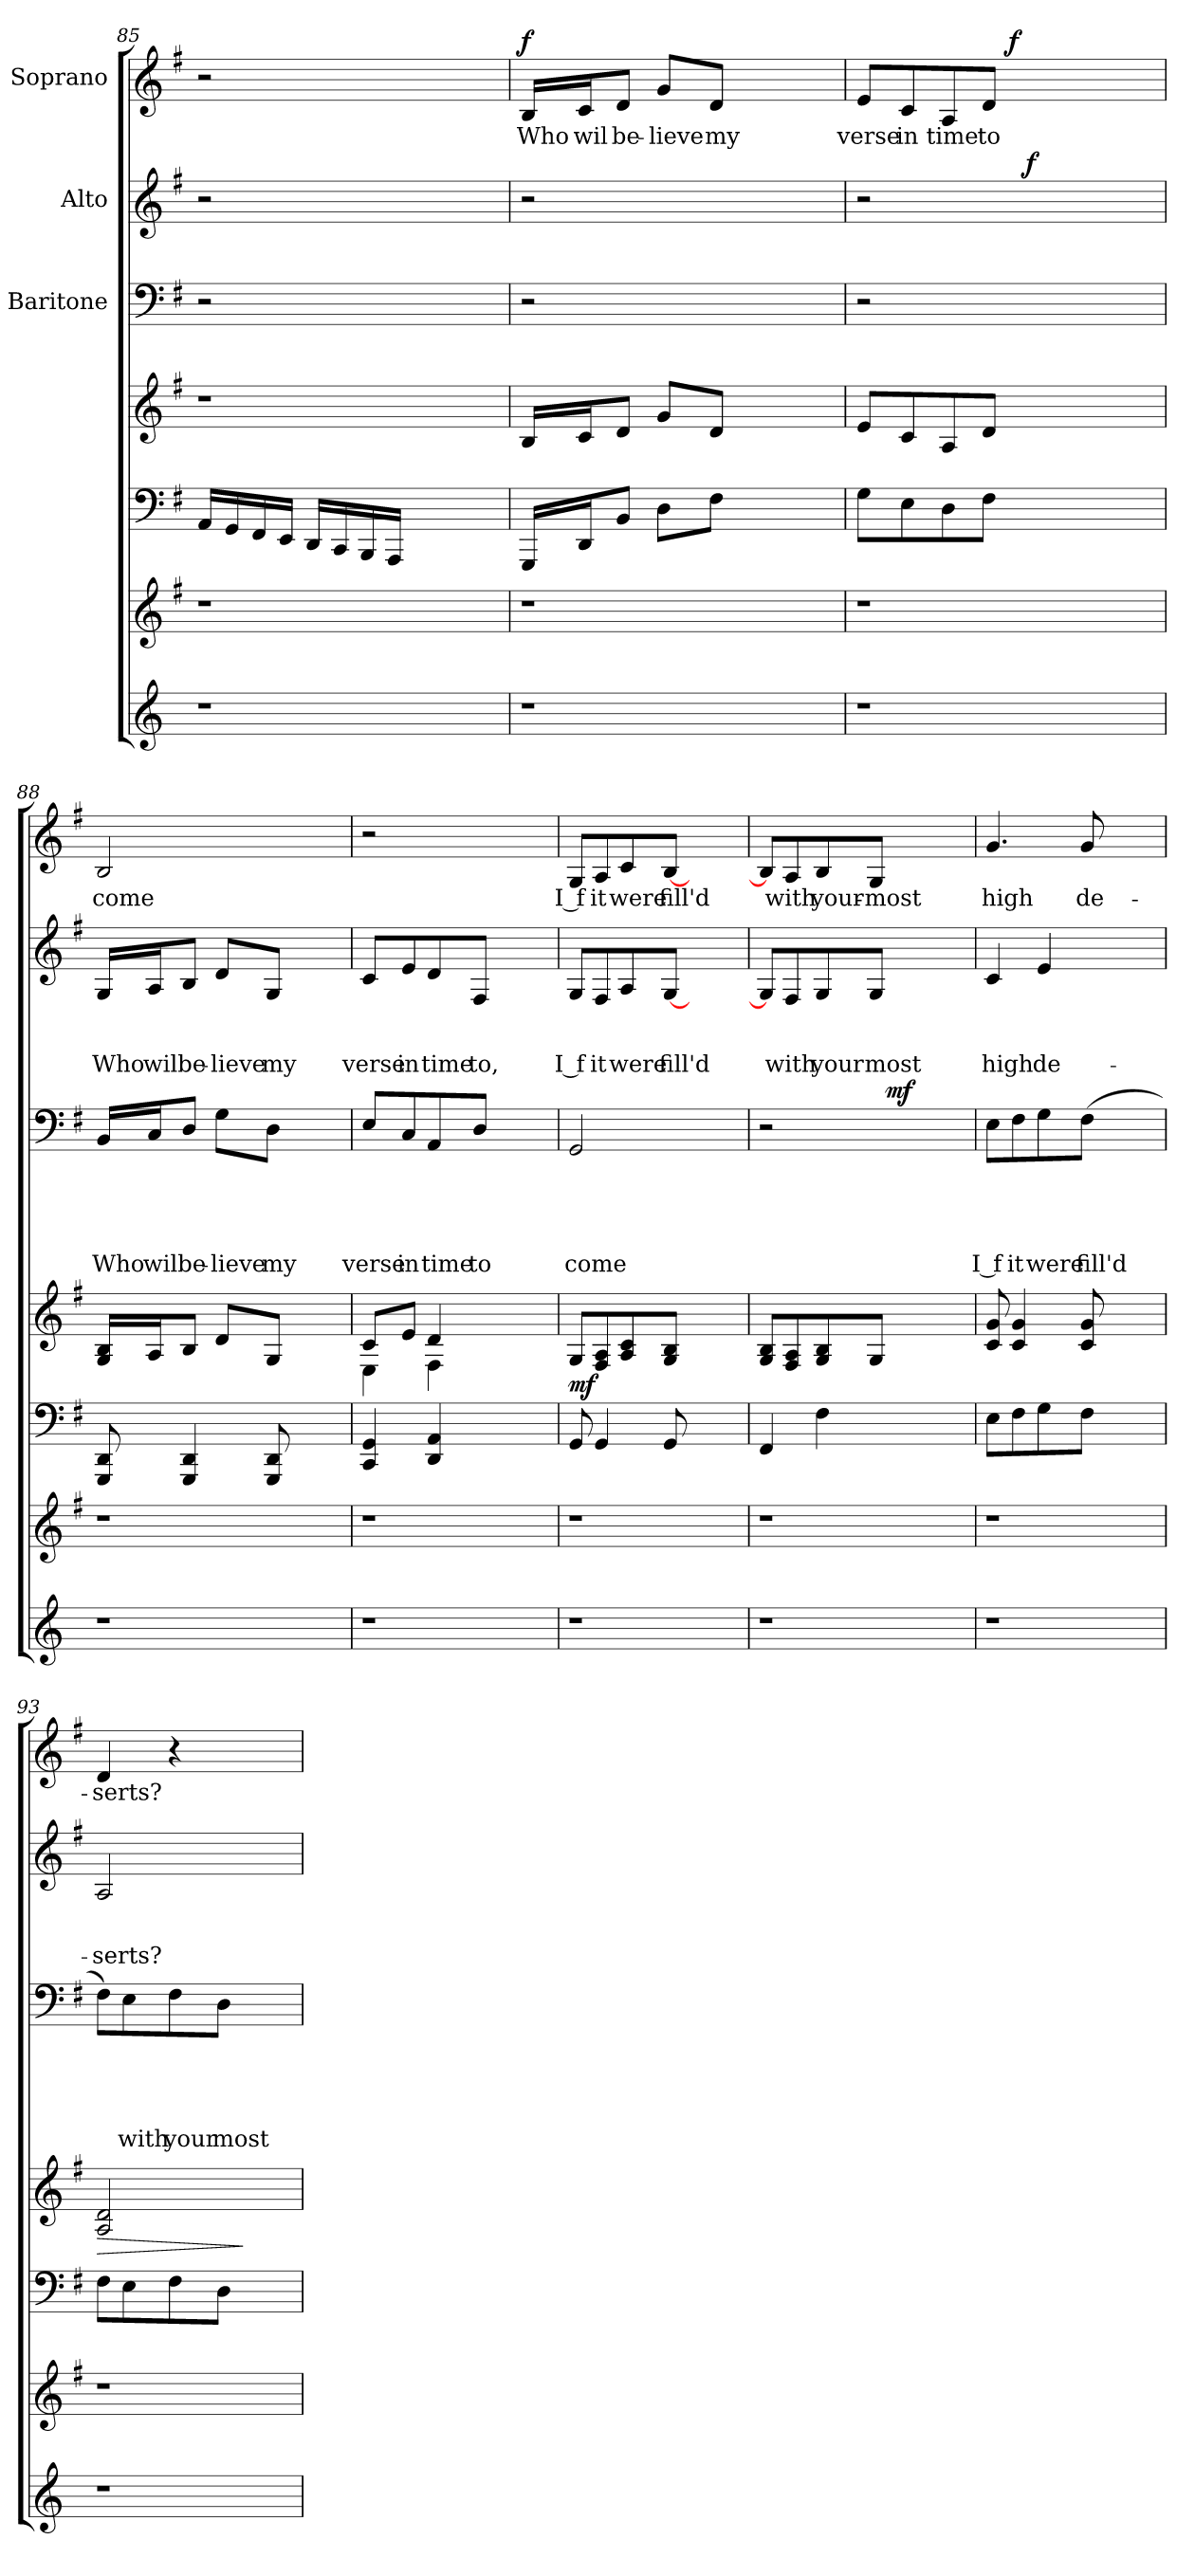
**kern	**kern	**kern	**kern	**dynam	**kern	**text	**text	**text	**text	**text	**dynam	**kern	**text	**text	**text	**dynam	**kern	**text	**dynam
*part6	*part5	*part4	*part4	*part4	*part3	*part3	*part3	*part3	*part3	*part3	*part3	*part2	*part2	*part2	*part2	*part2	*part1	*part1	*part1
*staff7	*staff6	*staff5	*staff4	*staff4/5	*staff3	*staff3	*staff3	*staff3	*staff3	*staff3	*staff3	*staff2	*staff2	*staff2	*staff2	*staff2	*staff1	*staff1	*staff1
*	*	*	*	*	*I"Baritone	*	*	*	*	*	*	*I"Alto	*	*	*	*	*I"Soprano	*	*
*clefG2	*clefG2	*clefF4	*clefG2	*	*clefF4	*	*	*	*	*	*	*clefG2	*	*	*	*	*clefG2	*	*
*	*ITrd-3c-5	*ITrd-3c-5	*ITrd-3c-5	*	*ITrd-3c-5	*	*	*	*	*	*	*ITrd-3c-5	*	*	*	*	*ITrd-3c-5	*	*
*k[]	*k[]	*k[]	*k[]	*	*k[]	*	*	*	*	*	*	*k[]	*	*	*	*	*k[]	*	*
*C:	*C:	*C:	*C:	*	*C:	*	*	*	*	*	*	*C:	*	*	*	*	*C:	*	*
=85	=85	=85	=85	=85	=85	=85	=85	=85	=85	=85	=85	=85	=85	=85	=85	=85	=85	=85	=85
1r	1r	16D/LL	1r	.	2r	.	.	.	.	.	.	2r	.	.	.	.	2r	.	.
.	.	16C/	.	.	.	.	.	.	.	.	.	.	.	.	.	.	.	.	.
.	.	16BB/	.	.	.	.	.	.	.	.	.	.	.	.	.	.	.	.	.
.	.	16AA/JJ	.	.	.	.	.	.	.	.	.	.	.	.	.	.	.	.	.
.	.	16GG/LL	.	.	.	.	.	.	.	.	.	.	.	.	.	.	.	.	.
.	.	16FF/	.	.	.	.	.	.	.	.	.	.	.	.	.	.	.	.	.
.	.	16EE/	.	.	.	.	.	.	.	.	.	.	.	.	.	.	.	.	.
.	.	16DD/JJ	.	.	.	.	.	.	.	.	.	.	.	.	.	.	.	.	.
.	.	2ryy	.	.	2ryy	.	.	.	.	.	.	2ryy	.	.	.	.	2ryy	.	.
!!LO:PB:g=z
=86	=86	=86	=86	=86	=86	=86	=86	=86	=86	=86	=86	=86	=86	=86	=86	=86	=86	=86	=86
!	!	!	!	!	!	!	!	!	!	!	!	!	!	!	!	!	!	!LO:LY:b	!LO:DY:a
1r	1r	16CC/LL	16e/LL	.	2r	.	.	.	.	.	.	2r	.	.	.	.	16e/LL	Who	f
!	!	!	!	!	!	!	!	!	!	!	!	!	!	!	!	!	!	!LO:LY:b:rj	!
.	.	16GG/J	16f/J	.	.	.	.	.	.	.	.	.	.	.	.	.	16f/J	wil	.
!	!	!	!	!	!	!	!	!	!	!	!	!	!	!	!	!	!	!LO:LY:b	!
.	.	8E/J	8g/J	.	.	.	.	.	.	.	.	.	.	.	.	.	8g/J	be-	.
!	!	!	!	!	!	!	!	!	!	!	!	!	!	!	!	!	!	!LO:LY:b:rj	!
.	.	8G\L	8cc/L	.	.	.	.	.	.	.	.	.	.	.	.	.	8cc/L	-lieve	.
!	!	!	!	!	!	!	!	!	!	!	!	!	!	!	!	!	!	!LO:LY:b	!
.	.	8B\J	8g/J	.	.	.	.	.	.	.	.	.	.	.	.	.	8g/J	my	.
.	.	2ryy	2ryy	.	2ryy	.	.	.	.	.	.	2ryy	.	.	.	.	2ryy	.	.
=87	=87	=87	=87	=87	=87	=87	=87	=87	=87	=87	=87	=87	=87	=87	=87	=87	=87	=87	=87
!	!	!	!	!	!	!	!	!	!	!	!	!	!	!	!	!	!	!LO:LY:b	!
*	*	*	*	*	*	*	*	*	*	*	*	*^	*	*	*	*	*^	*	*
1r	1r	8c\L	8a/L	.	2r	.	.	.	.	.	.	2r	4...ryy	.	.	.	.	8a/L	4..ryy	verse	.
!	!	!	!	!	!	!	!	!	!	!	!	!	!	!	!	!	!	!	!	!LO:LY:b	!
.	.	8A\	8f/	.	.	.	.	.	.	.	.	.	.	.	.	.	.	8f/	.	in	.
!	!	!	!	!	!	!	!	!	!	!	!	!	!	!	!	!	!	!	!	!LO:LY:b	!
.	.	8G\	8d/	.	.	.	.	.	.	.	.	.	.	.	.	.	.	8d/	.	time	.
!	!	!	!	!	!	!	!	!	!	!	!	!	!	!	!	!	!	!	!	!LO:LY:b	!
.	.	8B\J	8g/J	.	.	.	.	.	.	.	.	.	.	.	.	.	.	8g/J	.	to	.
!	!	!	!	!	!	!	!	!	!	!	!	!	!	!	!	!	!	!	!	!	!LO:DY:b
.	.	.	.	.	.	.	.	.	.	.	.	.	.	.	.	.	.	.	2ryy	.	f
!	!	!	!	!	!	!	!	!	!	!	!	!	!	!	!	!	!LO:DY:b	!	!	!	!
.	.	.	.	.	.	.	.	.	.	.	.	.	2ryy	.	.	.	f	.	.	.	.
.	.	2ryy	2ryy	.	2ryy	.	.	.	.	.	.	2ryy	.	.	.	.	.	2ryy	.	.	.
.	.	.	.	.	.	.	.	.	.	.	.	.	.	.	.	.	.	.	16ryy	.	.
.	.	.	.	.	.	.	.	.	.	.	.	.	32ryy	.	.	.	.	.	.	.	.
=88	=88	=88	=88	=88	=88	=88	=88	=88	=88	=88	=88	=88	=88	=88	=88	=88	=88	=88	=88	=88	=88
!	!	!	!	!	!	!	!	!	!	!LO:LY:b	!	!	!	!	!	!LO:LY:b	!	!	!	!LO:LY:b	!
*	*	*	*	*	*	*	*	*	*	*	*	*v	*v	*	*	*	*	*	*	*	*
*	*	*	*	*	*	*	*	*	*	*	*	*	*	*	*	*	*v	*v	*	*
1r	1r	8CC/ 8GG/	16c/ 16e/LL	.	16E/LL	.	.	.	.	Who	.	16c/LL	.	.	Who	.	2e/	come	.
!	!	!	!	!	!	!	!	!	!	!LO:LY:b:rj	!	!	!	!	!LO:LY:b:rj	!	!	!	!
.	.	.	16d/J	.	16F/J	.	.	.	.	wil	.	16d/J	.	.	wil	.	.	.	.
!	!	!	!	!	!	!	!	!	!	!LO:LY:b	!	!	!	!	!LO:LY:b	!	!	!	!
.	.	4CC/ 4GG/	8e/J	.	8G/J	.	.	.	.	be-	.	8e/J	.	.	be-	.	.	.	.
!	!	!	!	!	!	!	!	!	!	!LO:LY:b	!	!	!	!	!LO:LY:b	!	!	!	!
.	.	.	8g/L	.	8c\L	.	.	.	.	-lieve	.	8g/L	.	.	-lieve	.	.	.	.
!	!	!	!	!	!	!	!	!	!	!LO:LY:b	!	!	!	!	!LO:LY:b	!	!	!	!
.	.	8CC/ 8GG/	8c/J	.	8G\J	.	.	.	.	my	.	8c/J	.	.	my	.	.	.	.
.	.	2ryy	2ryy	.	2ryy	.	.	.	.	.	.	2ryy	.	.	.	.	2ryy	.	.
=89	=89	=89	=89	=89	=89	=89	=89	=89	=89	=89	=89	=89	=89	=89	=89	=89	=89	=89	=89
*	*	*	*^	*	*	*	*	*	*	*	*	*	*	*	*	*	*	*	*
!	!	!	!	!	!	!	!	!	!	!	!LO:LY:b	!	!	!	!	!LO:LY:b	!	!	!	!
1r	1r	4FF/ 4C/	8f/L	4A\	.	8A/L	.	.	.	.	verse	.	8f/L	.	.	verse	.	2r	.	.
!	!	!	!	!	!	!	!	!	!	!	!LO:LY:b	!	!	!	!	!LO:LY:b	!	!	!	!
.	.	.	8a/J	.	.	8F/	.	.	.	.	in	.	8a/	.	.	in	.	.	.	.
!	!	!	!	!	!	!	!	!	!	!	!LO:LY:b	!	!	!	!	!LO:LY:b	!	!	!	!
.	.	4GG/ 4D/	4g/	4B\	.	8D/	.	.	.	.	time	.	8g/	.	.	time	.	.	.	.
!	!	!	!	!	!	!	!	!	!	!	!LO:LY:b	!	!	!	!	!LO:LY:b	!	!	!	!
.	.	.	.	.	.	8G/J	.	.	.	.	to	.	8B/J	.	.	to,	.	.	.	.
.	.	2ryy	2ryy	2ryy	.	2ryy	.	.	.	.	.	.	2ryy	.	.	.	.	2ryy	.	.
=90	=90	=90	=90	=90	=90	=90	=90	=90	=90	=90	=90	=90	=90	=90	=90	=90	=90	=90	=90	=90
!	!	!	!	!	!LO:DY:b	!	!	!	!	!	!LO:LY:b	!	!	!	!	!LO:LY:b:rj	!	!	!LO:LY:b:rj	!LO:DY:a
!	!	!	!	!	!	!	!	!	!	!	!	!	!	!	!	!	!	!	!	!LO:DY:n=1:b
*	*	*	*v	*v	*	*	*	*	*	*	*	*	*	*	*	*	*	*	*	*
1r	1r	8C/	8c/L	mf	2C/	.	.	.	.	come	.	8c/L	.	.	I f	.	8c/L	I f	mf mf
!	!	!	!	!	!	!	!	!	!	!	!	!	!	!	!LO:LY:b	!	!	!LO:LY:b	!
.	.	4C/	8B/ 8d/	.	.	.	.	.	.	.	.	8B/	.	.	it	.	8d/	it	.
!	!	!	!	!	!	!	!	!	!	!	!	!	!	!	!LO:LY:b	!	!	!LO:LY:b	!
.	.	.	8d/ 8f/	.	.	.	.	.	.	.	.	8d/	.	.	were	.	8f/	were	.
!	!	!	!	!	!	!	!	!	!	!	!	!	!	!	!LO:LY:b	!	!	!LO:LY:b	!
.	.	8C/	8c/ 8e/J	.	.	.	.	.	.	.	.	[<8c/J	.	.	fill'd	.	[<8e/J	fill'd	.
.	.	2ryy	2ryy	.	2ryy	.	.	.	.	.	.	2ryy	.	.	.	.	2ryy	.	.
!!LO:LB:g=z
=91	=91	=91	=91	=91	=91	=91	=91	=91	=91	=91	=91	=91	=91	=91	=91	=91	=91	=91	=91
*	*	*	*	*	*^	*	*	*	*	*	*	*	*	*	*	*	*	*	*
1r	1r	4BB/	8c/ 8e/L	.	2r	4..ryy	.	.	.	.	.	.	8c/L]	.	.	.	.	8e/L]	.	.
!	!	!	!	!	!	!	!	!	!	!	!	!	!	!	!	!LO:LY:b	!	!	!LO:LY:b	!
.	.	.	8B/ 8d/	.	.	.	.	.	.	.	.	.	8B/	.	.	with	.	8d/	with	.
!	!	!	!	!	!	!	!	!	!	!	!	!	!	!	!	!LO:LY:b	!	!	!LO:LY:b	!
.	.	4B\	8c/ 8e/	.	.	.	.	.	.	.	.	.	8c/	.	.	your	.	8e/	your-	.
!	!	!	!	!	!	!	!	!	!	!	!	!	!	!	!	!LO:LY:b	!	!	!LO:LY:b	!
.	.	.	8c/J	.	.	.	.	.	.	.	.	.	8c/J	.	.	most	.	8c/J	-most	.
!	!	!	!	!	!	!	!	!	!	!	!	!LO:DY:a	!	!	!	!	!	!	!	!
.	.	.	.	.	.	2ryy	.	.	.	.	.	mf	.	.	.	.	.	.	.	.
.	.	2ryy	2ryy	.	2ryy	.	.	.	.	.	.	.	2ryy	.	.	.	.	2ryy	.	.
.	.	.	.	.	.	16ryy	.	.	.	.	.	.	.	.	.	.	.	.	.	.
=92	=92	=92	=92	=92	=92	=92	=92	=92	=92	=92	=92	=92	=92	=92	=92	=92	=92	=92	=92	=92
!	!	!	!	!	!	!	!	!	!	!	!LO:LY:b:rj	!	!	!	!	!LO:LY:b	!	!	!LO:LY:b	!
*	*	*	*	*	*v	*v	*	*	*	*	*	*	*	*	*	*	*	*	*	*
1r	1r	8A\L	8f/ 8cc/	.	8A\L	.	.	.	.	I f	.	4f/	.	.	high	.	4.cc/	high	.
!	!	!	!	!	!	!	!	!	!	!LO:LY:b	!	!	!	!	!	!	!	!	!
.	.	8B\	4f/ 4cc/	.	8B\	.	.	.	.	it	.	.	.	.	.	.	.	.	.
!	!	!	!	!	!	!	!	!	!	!LO:LY:b	!	!	!	!	!LO:LY:b	!	!	!	!
.	.	8c\	.	.	8c\	.	.	.	.	were	.	4a/	.	.	de-	.	.	.	.
!	!	!	!	!	!	!	!	!	!	!LO:LY:b	!	!	!	!	!	!	!	!LO:LY:b	!
.	.	8B\J	8f/ 8cc/	.	(<8B\J	.	.	.	.	fill'd	.	.	.	.	.	.	8cc/	de-	.
.	.	2ryy	2ryy	.	2ryy	.	.	.	.	.	.	2ryy	.	.	.	.	2ryy	.	.
=93	=93	=93	=93	=93	=93	=93	=93	=93	=93	=93	=93	=93	=93	=93	=93	=93	=93	=93	=93
!	!	!	!	!LO:HP:b	!	!	!	!	!	!	!	!	!	!	!LO:LY:b	!	!	!LO:LY:b	!
1r	1r	8B\L	2d/ 2g/	>	8B\L)	.	.	.	.	.	.	2d/	.	.	-serts?	.	4g/	-serts?	.
!	!	!	!	!	!	!	!	!	!	!LO:LY:b	!	!	!	!	!	!	!	!	!
.	.	8A\	.	.	8A\	.	.	.	.	with	.	.	.	.	.	.	.	.	.
!	!	!	!	!	!	!	!	!	!	!LO:LY:b	!	!	!	!	!	!	!	!	!
.	.	8B\	.	.	8B\	.	.	.	.	your	.	.	.	.	.	.	4r	.	.
!	!	!	!	!	!	!	!	!	!	!LO:LY:b	!	!	!	!	!	!	!	!	!
.	.	8G\J	.	.	8G\J	.	.	.	.	most	.	.	.	.	.	.	.	.	.
.	.	2ryy	2ryy	]	2ryy	.	.	.	.	.	.	2ryy	.	.	.	.	2ryy	.	.
=	=	=	=	=	=	=	=	=	=	=	=	=	=	=	=	=	=	=	=
*-	*-	*-	*-	*-	*-	*-	*-	*-	*-	*-	*-	*-	*-	*-	*-	*-	*-	*-	*-
